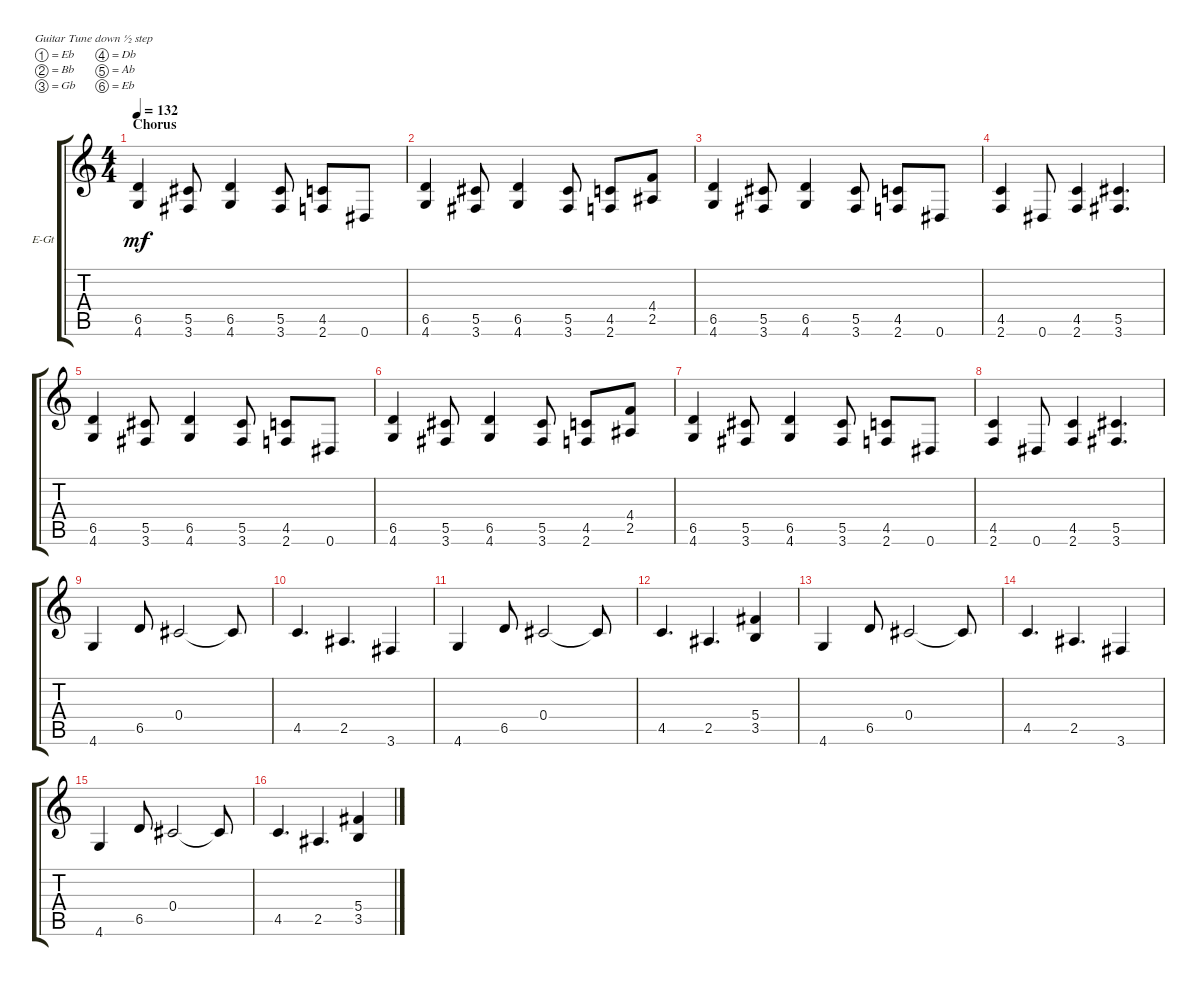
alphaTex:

\defaultSystemsLayout 4
\bracketExtendMode groupsimilarinstruments
\firstSystemTrackNameOrientation horizontal
\otherSystemsTrackNameOrientation horizontal
\track ("Distorted Guitar (Right)" "E-Gt") {instrument distortionguitar}
\staff {score tabs}
\tuning (Eb4 Bb3 Gb3 Db3 Ab2 Eb2)
\ts (4 4)
\section ("" "Chorus")
\tempo 132
\clef g2
\ks c
(4.6 6.5).4{dy mf} (3.6 5.5).8 (4.6 6.5).4 (3.6 5.5).8 (2.6 4.5).8 0.6.8 |
(4.6 6.5).4 (3.6 5.5).8 (4.6 6.5).4 (3.6 5.5).8 (2.6 4.5).8 (2.5 4.4).8 |
(4.6 6.5).4 (3.6 5.5).8 (4.6 6.5).4 (3.6 5.5).8 (2.6 4.5).8 0.6.8 |
(2.6 4.5).4 0.6.8 (2.6 4.5).4 (3.6 5.5).4{d} |
(4.6 6.5).4 (3.6 5.5).8 (4.6 6.5).4 (3.6 5.5).8 (2.6 4.5).8 0.6.8 |
(4.6 6.5).4 (3.6 5.5).8 (4.6 6.5).4 (3.6 5.5).8 (2.6 4.5).8 (2.5 4.4).8 |
(4.6 6.5).4 (3.6 5.5).8 (4.6 6.5).4 (3.6 5.5).8 (2.6 4.5).8 0.6.8 |
(2.6 4.5).4 0.6.8 (2.6 4.5).4 (3.6 5.5).4{d} |
4.6.4 6.5.8 0.4.2 0.4{t}.8 |
4.5.4{d} 2.5.4{d} 3.6.4 |
4.6.4 6.5.8 0.4.2 0.4{t}.8 |
4.5.4{d} 2.5.4{d} (3.5 5.4).4 |
4.6.4 6.5.8 0.4.2 0.4{t}.8 |
4.5.4{d} 2.5.4{d} 3.6.4 |
4.6.4 6.5.8 0.4.2 0.4{t}.8 |
4.5.4{d} 2.5.4{d} (3.5 5.4).4
